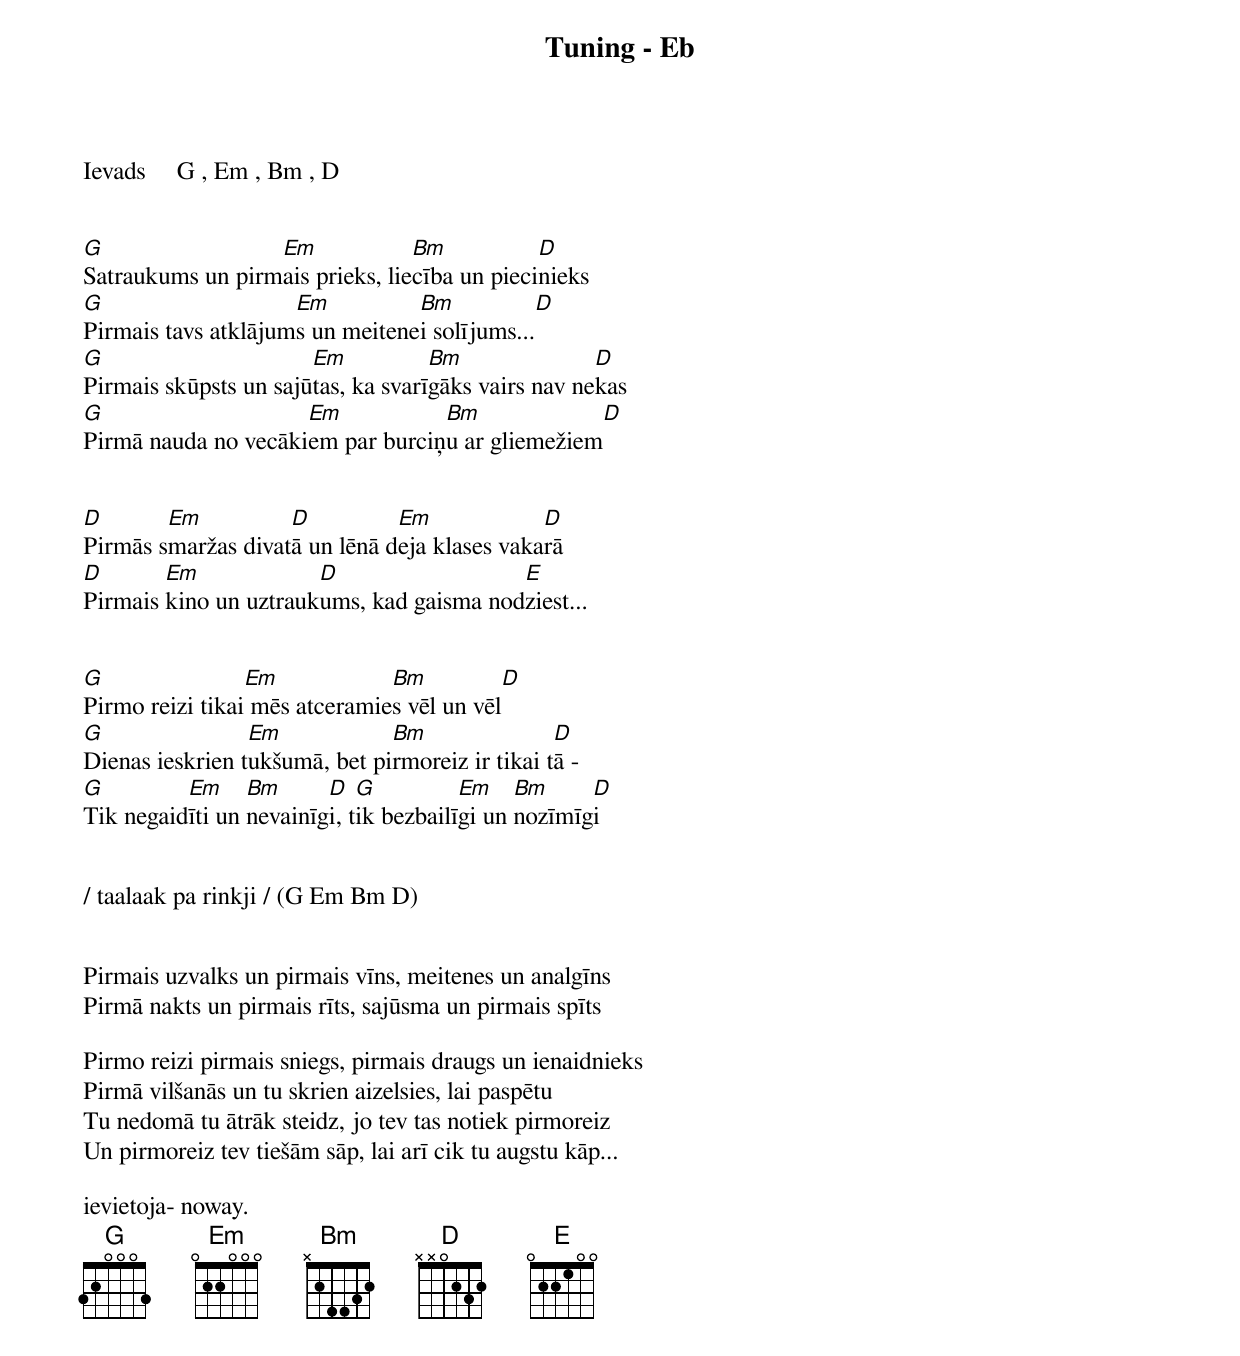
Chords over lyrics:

Tuning - Eb

Ievads     G , Em , Bm , D


G                 Em             Bm           D
Satraukums un pirmais prieks, liecība un piecinieks
G                    Em          Bm           D
Pirmais tavs atklājums un meitenei solījums...
G                      Em           Bm               D
Pirmais skūpsts un sajūtas, ka svarīgāks vairs nav nekas
G                    Em           Bm             D
Pirmā nauda no vecākiem par burciņu ar gliemežiem


D       Em          D          Em             D
Pirmās smaržas divatā un lēnā deja klases vakarā
D       Em             D                  E
Pirmais kino un uztraukums, kad gaisma nodziest...


G                Em            Bm          D
Pirmo reizi tikai mēs atceramies vēl un vēl
G                Em            Bm                D
Dienas ieskrien tukšumā, bet pirmoreiz ir tikai tā -
G         Em     Bm      D   G          Em    Bm     D
Tik negaidīti un nevainīgi, tik bezbailīgi un nozīmīgi


/ taalaak pa rinkji / (G Em Bm D)


Pirmais uzvalks un pirmais vīns, meitenes un analgīns
Pirmā nakts un pirmais rīts, sajūsma un pirmais spīts

Pirmo reizi pirmais sniegs, pirmais draugs un ienaidnieks
Pirmā vilšanās un tu skrien aizelsies, lai paspētu
Tu nedomā tu ātrāk steidz, jo tev tas notiek pirmoreiz
Un pirmoreiz tev tiešām sāp, lai arī cik tu augstu kāp...

ievietoja- noway.
